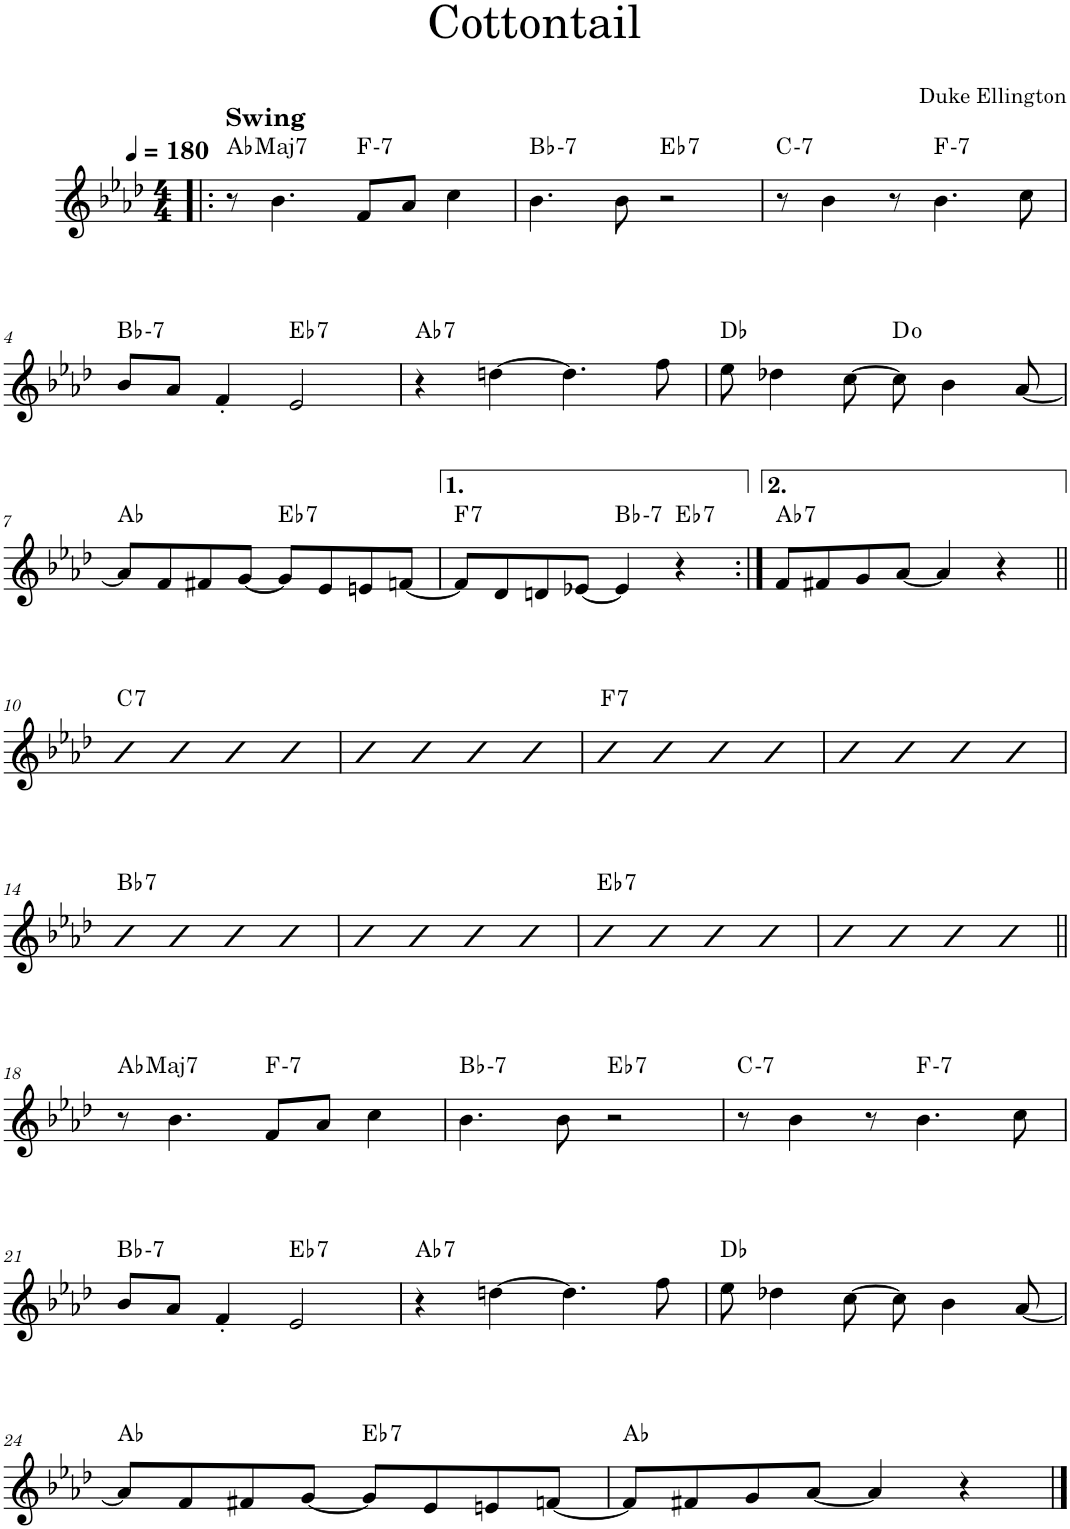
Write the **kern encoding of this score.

**kern	**harte
*part1	*part1
*staff1	*
*I"Piano	*
*I'Pno.	*
*clefG2	*
*k[b-e-a-d-]	*
*M4/4	*
*MM180	*
=1!|:	=1!|:
!LO:TX:a:B:t=Swing	!LO:H:kt=Maj7
8r	Ab:maj7
4.b-\	.
!	!LO:H:kt=7
8f/L	F:min7
8a-/J	.
4cc\	.
=2	=2
!	!LO:H:kt=7
4.b-\	Bb:min7
8b-\	.
!	!LO:H:kt=7
2r	Eb:7
=3	=3
!	!LO:H:kt=7
8r	C:min7
4b-\	.
8r	.
!	!LO:H:kt=7
4.b-\	F:min7
8cc\	.
!!LO:LB:g=z
=4	=4
!	!LO:H:kt=7
8b-/L	Bb:min7
8a-/J	.
4f'/	.
!	!LO:H:kt=7
2e-/	Eb:7
=5	=5
!	!LO:H:kt=7
4r	Ab:7
[4ddn\	.
4.dd\]	.
8ff\	.
=6	=6
8ee-\	Db:maj
4dd-X\	.
[8cc\	.
8cc\]	D:dim
4b-\	.
[8a-/	.
!!LO:LB:g=z
=7	=7
8a-/L]	Ab:maj
8f/	.
8f#X/	.
[8g/J	.
!	!LO:H:kt=7
8g/L]	Eb:7
8e-/	.
8en/	.
[8fn/J	.
=8	=8
!	!LO:H:kt=7
8f/L]	F:7
8d-/	.
8dn/	.
[8e-X/J	.
!	!LO:H:kt=7
4e-/]	Bb:min7
!	!LO:H:kt=7
4r	Eb:7
=9:|!	=9:|!
!	!LO:H:kt=7
8f/L	Ab:7
8f#X/	.
8g/	.
[8a-/J	.
4a-/]	.
4r	.
!!LO:LB:g=z
=10||	=10||
!	!LO:H:kt=7
4b-	C:7
4b-	.
4b-	.
4b-	.
=11	=11
4b-	.
4b-	.
4b-	.
4b-	.
=12	=12
!	!LO:H:kt=7
4b-	F:7
4b-	.
4b-	.
4b-	.
=13	=13
4b-	.
4b-	.
4b-	.
4b-	.
!!LO:LB:g=z
=14	=14
!	!LO:H:kt=7
4b-	Bb:7
4b-	.
4b-	.
4b-	.
=15	=15
4b-	.
4b-	.
4b-	.
4b-	.
=16	=16
!	!LO:H:kt=7
4b-	Eb:7
4b-	.
4b-	.
4b-	.
=17	=17
4b-	.
4b-	.
4b-	.
4b-	.
!!LO:LB:g=z
=18||	=18||
!	!LO:H:kt=Maj7
8r	Ab:maj7
4.b-\	.
!	!LO:H:kt=7
8f/L	F:min7
8a-/J	.
4cc\	.
=19	=19
!	!LO:H:kt=7
4.b-\	Bb:min7
8b-\	.
!	!LO:H:kt=7
2r	Eb:7
=20	=20
!	!LO:H:kt=7
8r	C:min7
4b-\	.
8r	.
!	!LO:H:kt=7
4.b-\	F:min7
8cc\	.
!!LO:LB:g=z
=21	=21
!	!LO:H:kt=7
8b-/L	Bb:min7
8a-/J	.
4f'/	.
!	!LO:H:kt=7
2e-/	Eb:7
=22	=22
!	!LO:H:kt=7
4r	Ab:7
[4ddn\	.
4.dd\]	.
8ff\	.
=23	=23
8ee-\	Db:maj
4dd-X\	.
[8cc\	.
8cc\]	.
4b-\	.
[8a-/	.
!!LO:LB:g=z
=24	=24
8a-/L]	Ab:maj
8f/	.
8f#X/	.
[8g/J	.
!	!LO:H:kt=7
8g/L]	Eb:7
8e-/	.
8en/	.
[8fn/J	.
=25	=25
8f/L]	Ab:maj
8f#X/	.
8g/	.
[8a-/J	.
4a-/]	.
4r	.
==	==
*-	*-
